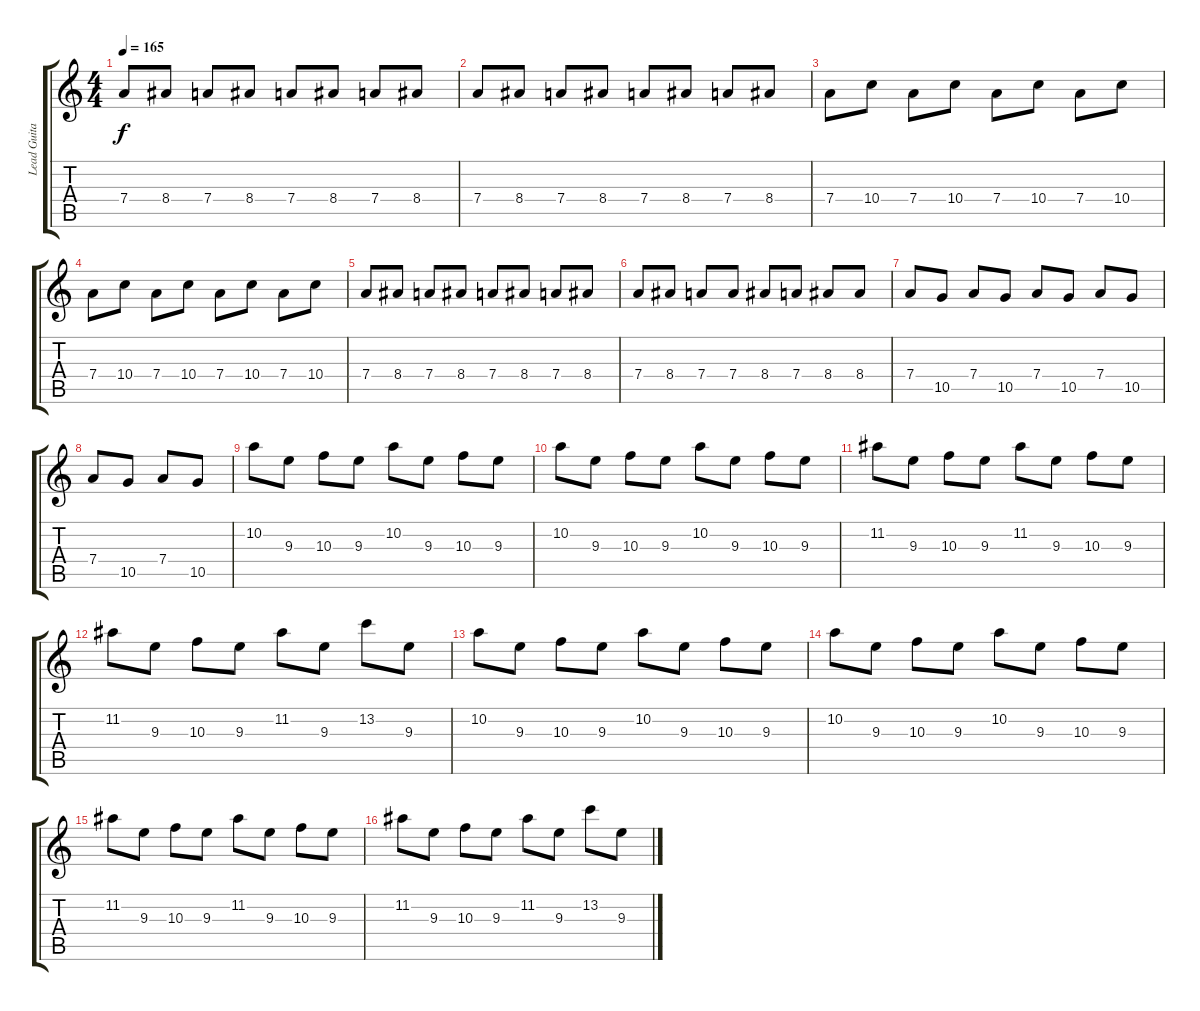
\track ("Lead Guitar" "Lead Guita") {instrument distortionguitar}
\staff {score tabs}
\tuning (E4 B3 G3 D3 A2 D2) {hide}
\ts (4 4)
\tempo 165
\clef g2
\ks c
7.4.8{dy f} 8.4.8 7.4.8 8.4.8 7.4.8 8.4.8 7.4.8 8.4.8 |
7.4.8 8.4.8 7.4.8 8.4.8 7.4.8 8.4.8 7.4.8 8.4.8 |
7.4.8 10.4.8 7.4.8 10.4.8 7.4.8 10.4.8 7.4.8 10.4.8 |
7.4.8 10.4.8 7.4.8 10.4.8 7.4.8 10.4.8 7.4.8 10.4.8 |
7.4.8 8.4.8 7.4.8 8.4.8 7.4.8 8.4.8 7.4.8 8.4.8 |
7.4.8 8.4.8 7.4.8 7.4.8 8.4.8 7.4.8 8.4.8 8.4.8 |
7.4.8 10.5.8 7.4.8 10.5.8 7.4.8 10.5.8 7.4.8 10.5.8 |
7.4.8 10.5.8 7.4.8 10.5.8 |
10.2.8 9.3.8 10.3.8 9.3.8 10.2.8 9.3.8 10.3.8 9.3.8 |
10.2.8 9.3.8 10.3.8 9.3.8 10.2.8 9.3.8 10.3.8 9.3.8 |
11.2.8 9.3.8 10.3.8 9.3.8 11.2.8 9.3.8 10.3.8 9.3.8 |
11.2.8 9.3.8 10.3.8 9.3.8 11.2.8 9.3.8 13.2.8 9.3.8 |
10.2.8 9.3.8 10.3.8 9.3.8 10.2.8 9.3.8 10.3.8 9.3.8 |
10.2.8 9.3.8 10.3.8 9.3.8 10.2.8 9.3.8 10.3.8 9.3.8 |
11.2.8 9.3.8 10.3.8 9.3.8 11.2.8 9.3.8 10.3.8 9.3.8 |
11.2.8 9.3.8 10.3.8 9.3.8 11.2.8 9.3.8 13.2.8 9.3.8
